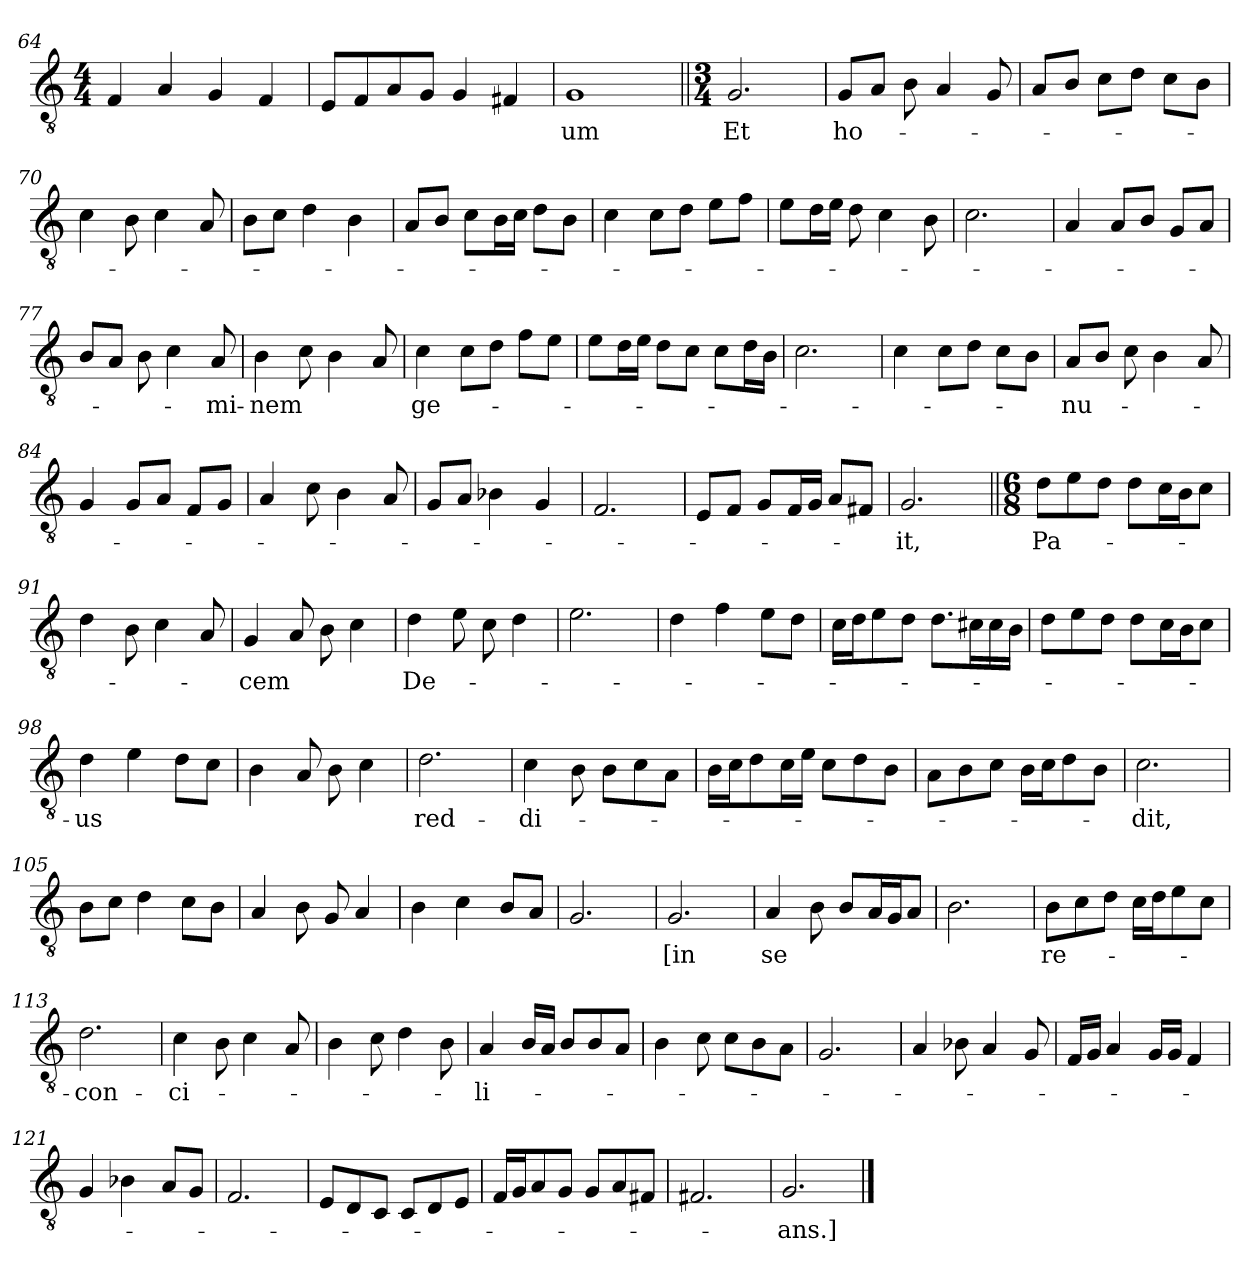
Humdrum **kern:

**kern	**text
*part1	*part1
*staff1	*staff1
*clefGv2	*
*k[]	*
*C:	*
*M4/4	*
=64	=64
4F/	.
4A/	.
4G/	.
4F/	.
=65	=65
8E/L	.
8F/	.
8A/	.
8G/J	.
4G/	.
4F#i/	.
=66	=66
!	!LO:LY:b
1G	-um
=67||	=67||
*M3/4	*
!	!LO:LY:b
2.G/	Et
!!LO:LB:g=z
=68	=68
!	!LO:LY:b
8G/L	ho-
8A/J	.
8B\	.
4A/	.
8G/	.
=69	=69
8A/L	.
8B/J	.
8c\L	.
8d\J	.
8c\L	.
8B\J	.
=70	=70
4c\	.
8B\	.
4c\	.
8A/	.
=71	=71
8B\L	.
8c\J	.
4d\	.
4B\	.
=72	=72
8A/L	.
8B/J	.
8c\L	.
16B\L	.
16c\JJ	.
8d\L	.
8B\J	.
=73	=73
4c\	.
8c\L	.
8d\J	.
8e\L	.
8f\J	.
=74	=74
8e\L	.
16d\L	.
16e\JJ	.
8d\	.
4c\	.
8B\	.
!!LO:LB:g=z
=75	=75
2.c\	.
=76	=76
4A/	.
8A/L	.
8B/J	.
8G/L	.
8A/J	.
=77	=77
8B/L	.
8A/J	.
8B\	.
4c\	.
!	!LO:LY:b
8A/	-mi-
=78	=78
!	!LO:LY:b
4B\	-nem
8c\	.
4B\	.
8A/	.
=79	=79
!	!LO:LY:b
4c\	ge-
8c\L	.
8d\J	.
8f\L	.
8e\J	.
=80	=80
8e\L	.
16d\L	.
16e\JJ	.
8d\L	.
8c\J	.
8c\L	.
16d\L	.
16B\JJ	.
=81	=81
2.c\	.
!!LO:LB:g=z
=82	=82
4c\	.
8c\L	.
8d\J	.
8c\L	.
8B\J	.
=83	=83
!	!LO:LY:b
8A/L	-nu-
8B/J	.
8c\	.
4B\	.
8A/	.
=84	=84
4G/	.
8G/L	.
8A/J	.
8F/L	.
8G/J	.
=85	=85
4A/	.
8c\	.
4B\	.
8A/	.
=86	=86
8G/L	.
8A/J	.
4B-i\	.
4G/	.
=87	=87
2.F/	.
=88	=88
8E/L	.
8F/J	.
8G/L	.
16F/L	.
16G/JJ	.
8A/L	.
8F#i/J	.
!!LO:LB:g=z
=89	=89
!	!LO:LY:b
2.G/	-it,
=90||	=90||
*M6/8	*
!	!LO:LY:b
8d\L	Pa-
8e\	.
8d\J	.
8d\L	.
16c\L	.
16B\J	.
8c\J	.
=91	=91
4d\	.
8B\	.
4c\	.
8A/	.
=92	=92
!	!LO:LY:b
4G/	-cem
8A/	.
8B\	.
4c\	.
=93	=93
!	!LO:LY:b
4d\	De-
8e\	.
8c\	.
4d\	.
=94	=94
2.e\	.
=95	=95
4d\	.
4f\	.
8e\L	.
8d\J	.
!!LO:PB:g=z
=96	=96
16c\LL	.
16d\J	.
8e\	.
8d\J	.
8.d\L	.
16c#i\L	.
16c#\	.
16B\JJ	.
=97	=97
8d\L	.
8e\	.
8d\J	.
8d\L	.
16c\L	.
16B\J	.
8c\J	.
=98	=98
!	!LO:LY:b
4d\	-us
4e\	.
8d\L	.
8c\J	.
=99	=99
4B\	.
8A/	.
8B\	.
4c\	.
=100	=100
!	!LO:LY:b
2.d\	red-
=101	=101
!	!LO:LY:b
4c\	-di-
8B\	.
8B\L	.
8c\	.
8A\J	.
=102	=102
16B\LL	.
16c\J	.
8d\	.
16c\L	.
16e\JJ	.
8c\L	.
8d\	.
8B\J	.
!!LO:LB:g=z
=103	=103
8A\L	.
8B\	.
8c\J	.
16B\LL	.
16c\J	.
8d\	.
8B\J	.
=104	=104
!	!LO:LY:b
2.c\	-dit,
=105	=105
8B\L	.
8c\J	.
4d\	.
8c\L	.
8B\J	.
=106	=106
4A/	.
8B\	.
8G/	.
4A/	.
=107	=107
4B\	.
4c\	.
8B/L	.
8A/J	.
=108	=108
2.G/	.
=109	=109
!	!LO:LY:b
2.G/	[in
=110	=110
!	!LO:LY:b
4A/	se
8B\	.
8B/L	.
16A/L	.
16G/J	.
8A/J	.
!!LO:LB:g=z
=111	=111
2.B\	.
=112	=112
!	!LO:LY:b
8B\L	re-
8c\	.
8d\J	.
16c\LL	.
16d\J	.
8e\	.
8c\J	.
=113	=113
!	!LO:LY:b
2.d\	-con-
=114	=114
!	!LO:LY:b
4c\	-ci-
8B\	.
4c\	.
8A/	.
=115	=115
4B\	.
8c\	.
4d\	.
8B\	.
=116	=116
!	!LO:LY:b
4A/	-li-
16B/LL	.
16A/JJ	.
8B/L	.
8B/	.
8A/J	.
=117	=117
4B\	.
8c\	.
8c\L	.
8B\	.
8A\J	.
=118	=118
2.G/	.
!!LO:LB:g=z
=119	=119
4A/	.
8B-i\	.
4A/	.
8G/	.
=120	=120
16F/LL	.
16G/JJ	.
4A/	.
16G/LL	.
16G/JJ	.
4F/	.
=121	=121
4G/	.
4B-i\	.
8A/L	.
8G/J	.
=122	=122
2.F/	.
=123	=123
8E/L	.
8D/	.
8C/J	.
8C/L	.
8D/	.
8E/J	.
=124	=124
16F/LL	.
16G/J	.
8A/	.
8G/J	.
8G/L	.
8A/	.
8F#i/J	.
=125	=125
2.F#i/	.
=126	=126
!	!LO:LY:b
2.G/	-ans.]
==	==
*-	*-
